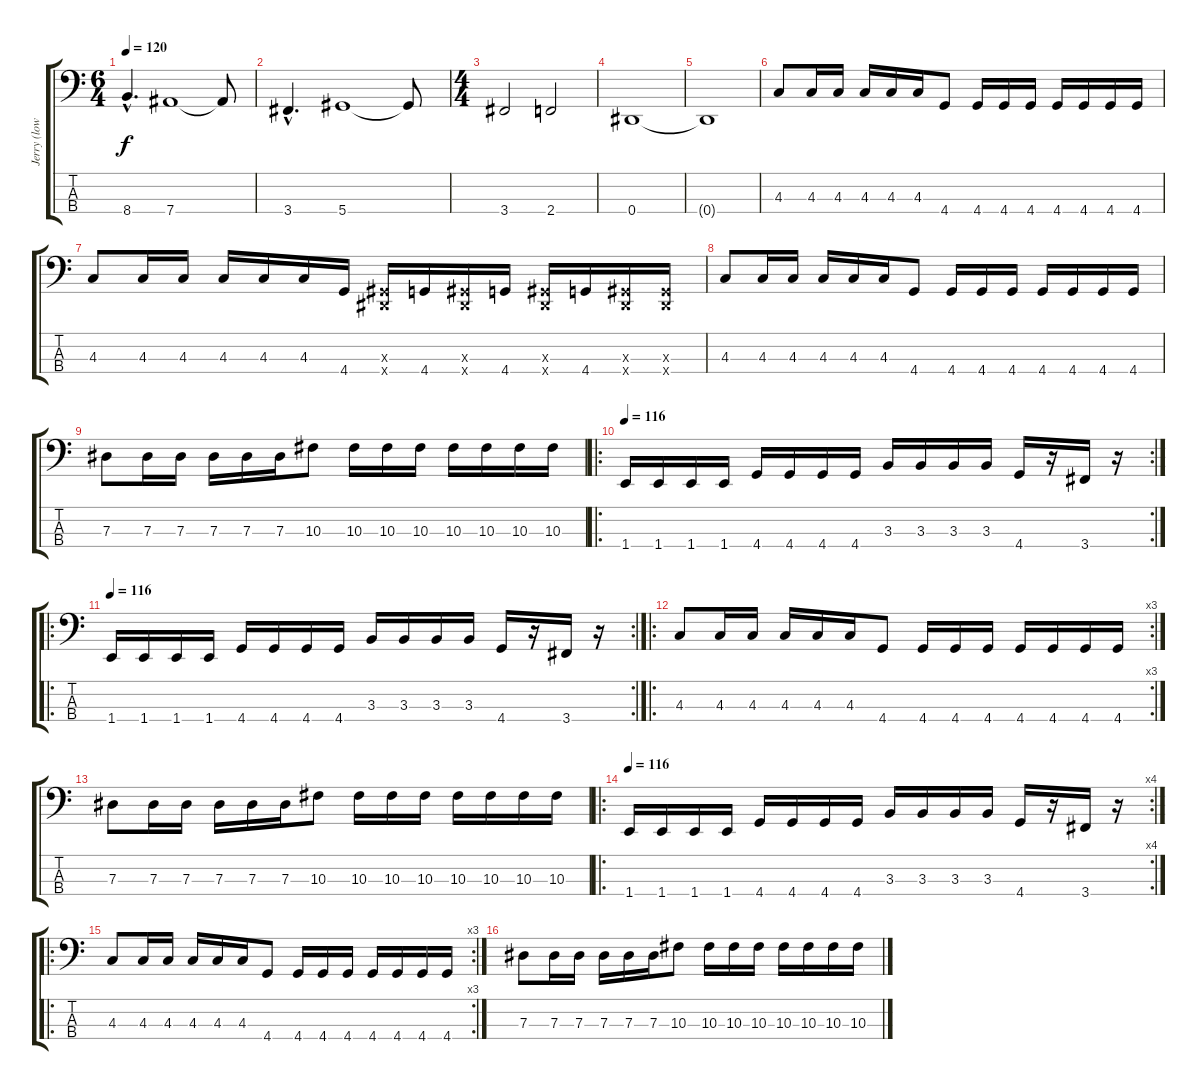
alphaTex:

\track ("Jerry (low end)" "Jerry (low") {instrument electricbassfinger}
\staff {score tabs}
\tuning (Gb2 Db2 Ab1 Eb1) {hide}
\ts (6 4)
\tempo 120
\clef f4
\ks c
8.4{hac}.4{d dy f} 7.4.1 7.4{t}.8 |
3.4{hac}.4{d} 5.4.1 5.4{t}.8 |
\ts (4 4)
3.4.2 2.4.2 |
0.4.1 |
0.4{t}.1 |
4.3.8 4.3.16 4.3.16 4.3.16 4.3.16 4.3.16 4.4.8 4.4.16 4.4.16 4.4.16 4.4.16 4.4.16 4.4.16 4.4.16 |
4.3.8 4.3.16 4.3.16 4.3.16 4.3.16 4.3.16 4.4.16 (0.3{x} 0.4{x}).16 4.4.16 (0.3{x} 0.4{x}).16 4.4.16 (0.3{x} 0.4{x}).16 4.4.16 (0.3{x} 0.4{x}).16 (0.3{x} 0.4{x}).16 |
4.3.8 4.3.16 4.3.16 4.3.16 4.3.16 4.3.16 4.4.8 4.4.16 4.4.16 4.4.16 4.4.16 4.4.16 4.4.16 4.4.16 |
7.3.8 7.3.16 7.3.16 7.3.16 7.3.16 7.3.16 10.3.8 10.3.16 10.3.16 10.3.16 10.3.16 10.3.16 10.3.16 10.3.16 |
\ro
\rc 2
\tempo 116
1.4.16 1.4.16 1.4.16 1.4.16 4.4.16 4.4.16 4.4.16 4.4.16 3.3.16 3.3.16 3.3.16 3.3.16 4.4.16 r.16 3.4.16 r.16 |
\ro
\rc 2
\tempo 116
1.4.16 1.4.16 1.4.16 1.4.16 4.4.16 4.4.16 4.4.16 4.4.16 3.3.16 3.3.16 3.3.16 3.3.16 4.4.16 r.16 3.4.16 r.16 |
\ro
\rc 3
4.3.8 4.3.16 4.3.16 4.3.16 4.3.16 4.3.16 4.4.8 4.4.16 4.4.16 4.4.16 4.4.16 4.4.16 4.4.16 4.4.16 |
7.3.8 7.3.16 7.3.16 7.3.16 7.3.16 7.3.16 10.3.8 10.3.16 10.3.16 10.3.16 10.3.16 10.3.16 10.3.16 10.3.16 |
\ro
\rc 4
\tempo 116
1.4.16 1.4.16 1.4.16 1.4.16 4.4.16 4.4.16 4.4.16 4.4.16 3.3.16 3.3.16 3.3.16 3.3.16 4.4.16 r.16 3.4.16 r.16 |
\ro
\rc 3
4.3.8 4.3.16 4.3.16 4.3.16 4.3.16 4.3.16 4.4.8 4.4.16 4.4.16 4.4.16 4.4.16 4.4.16 4.4.16 4.4.16 |
7.3.8 7.3.16 7.3.16 7.3.16 7.3.16 7.3.16 10.3.8 10.3.16 10.3.16 10.3.16 10.3.16 10.3.16 10.3.16 10.3.16
